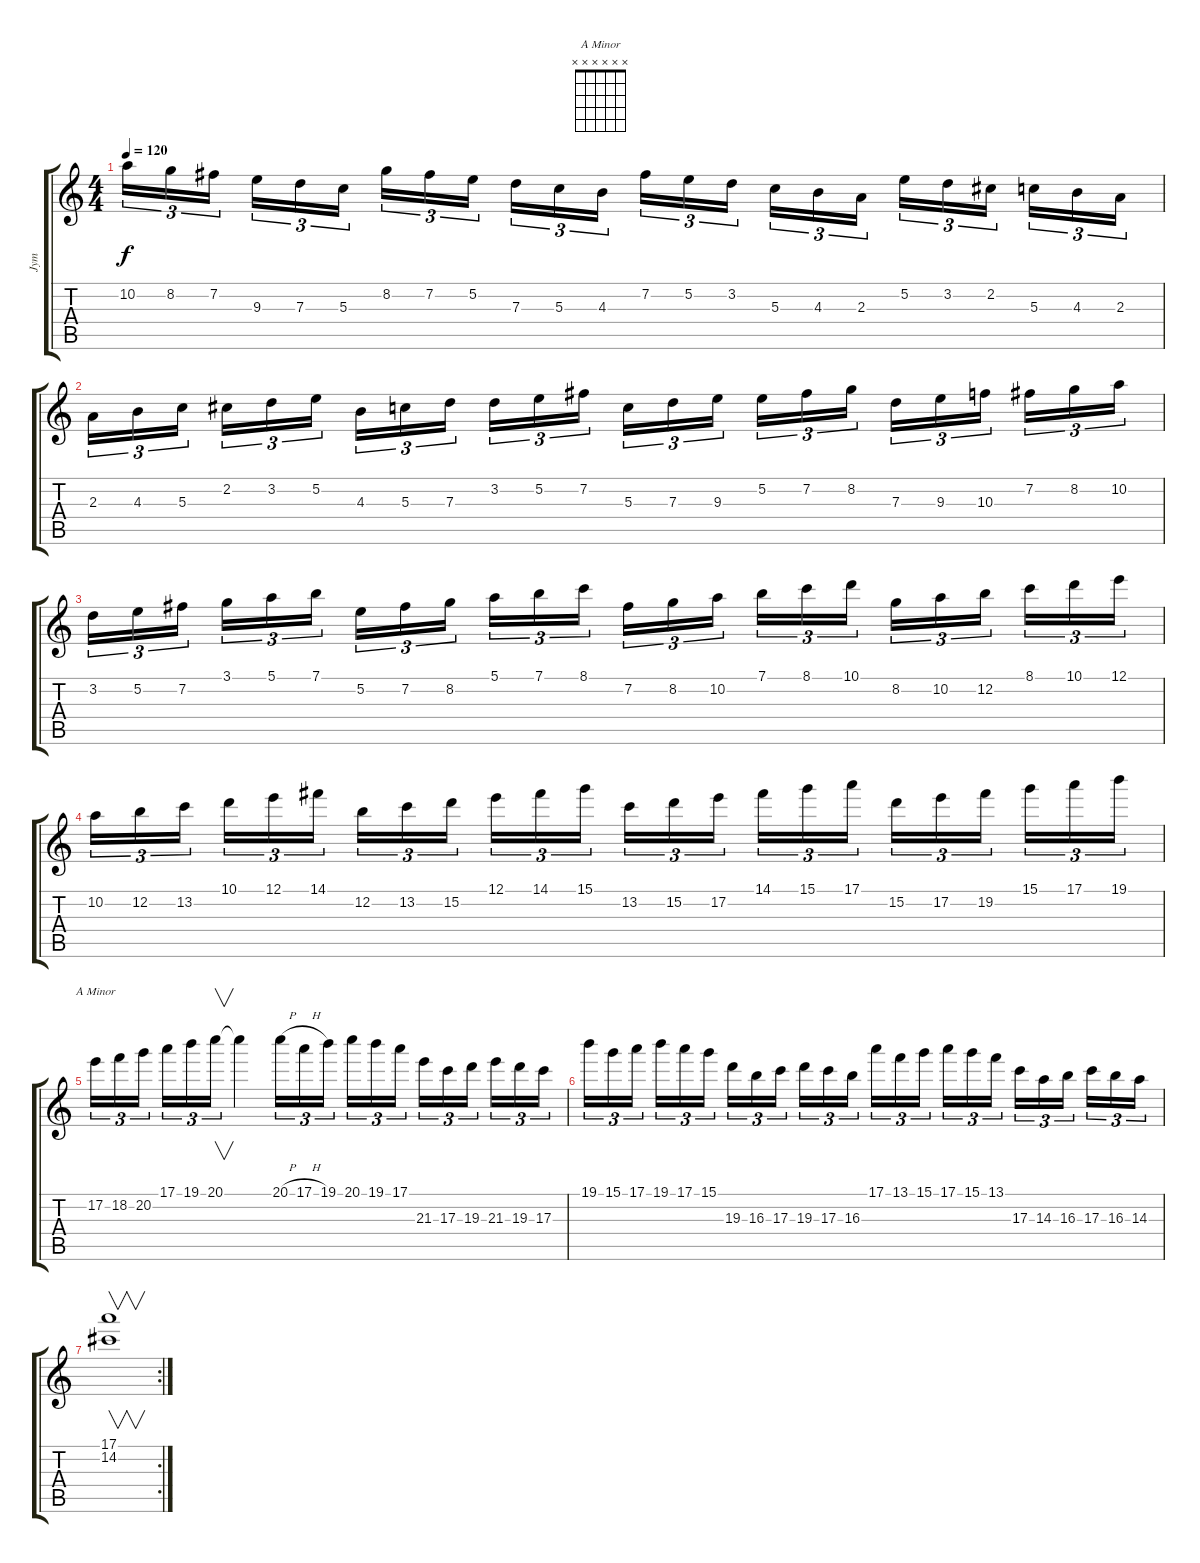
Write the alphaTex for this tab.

\track ("Jym" "Jym") {instrument overdrivenguitar}
\staff {score tabs}
\tuning (E4 B3 G3 D3 A2 E2) {hide}
\chord ("A Minor" x x x x x x) {firstfret 0}
\ts (4 4)
\tempo 120
\clef g2
\ks c
10.2.16{tu (3 2) dy f} 8.2.16{tu (3 2)} 7.2.16{tu (3 2)} 9.3.16{tu (3 2)} 7.3.16{tu (3 2)} 5.3.16{tu (3 2)} 8.2.16{tu (3 2)} 7.2.16{tu (3 2)} 5.2.16{tu (3 2)} 7.3.16{tu (3 2)} 5.3.16{tu (3 2)} 4.3.16{tu (3 2)} 7.2.16{tu (3 2)} 5.2.16{tu (3 2)} 3.2.16{tu (3 2)} 5.3.16{tu (3 2)} 4.3.16{tu (3 2)} 2.3.16{tu (3 2)} 5.2.16{tu (3 2)} 3.2.16{tu (3 2)} 2.2.16{tu (3 2)} 5.3.16{tu (3 2)} 4.3.16{tu (3 2)} 2.3.16{tu (3 2)} |
2.3.16{tu (3 2)} 4.3.16{tu (3 2)} 5.3.16{tu (3 2)} 2.2.16{tu (3 2)} 3.2.16{tu (3 2)} 5.2.16{tu (3 2)} 4.3.16{tu (3 2)} 5.3.16{tu (3 2)} 7.3.16{tu (3 2)} 3.2.16{tu (3 2)} 5.2.16{tu (3 2)} 7.2.16{tu (3 2)} 5.3.16{tu (3 2)} 7.3.16{tu (3 2)} 9.3.16{tu (3 2)} 5.2.16{tu (3 2)} 7.2.16{tu (3 2)} 8.2.16{tu (3 2)} 7.3.16{tu (3 2)} 9.3.16{tu (3 2)} 10.3.16{tu (3 2)} 7.2.16{tu (3 2)} 8.2.16{tu (3 2)} 10.2.16{tu (3 2)} |
3.2.16{tu (3 2)} 5.2.16{tu (3 2)} 7.2.16{tu (3 2)} 3.1.16{tu (3 2)} 5.1.16{tu (3 2)} 7.1.16{tu (3 2)} 5.2.16{tu (3 2)} 7.2.16{tu (3 2)} 8.2.16{tu (3 2)} 5.1.16{tu (3 2)} 7.1.16{tu (3 2)} 8.1.16{tu (3 2)} 7.2.16{tu (3 2)} 8.2.16{tu (3 2)} 10.2.16{tu (3 2)} 7.1.16{tu (3 2)} 8.1.16{tu (3 2)} 10.1.16{tu (3 2)} 8.2.16{tu (3 2)} 10.2.16{tu (3 2)} 12.2.16{tu (3 2)} 8.1.16{tu (3 2)} 10.1.16{tu (3 2)} 12.1.16{tu (3 2)} |
10.2.16{tu (3 2)} 12.2.16{tu (3 2)} 13.2.16{tu (3 2)} 10.1.16{tu (3 2)} 12.1.16{tu (3 2)} 14.1.16{tu (3 2)} 12.2.16{tu (3 2)} 13.2.16{tu (3 2)} 15.2.16{tu (3 2)} 12.1.16{tu (3 2)} 14.1.16{tu (3 2)} 15.1.16{tu (3 2)} 13.2.16{tu (3 2)} 15.2.16{tu (3 2)} 17.2.16{tu (3 2)} 14.1.16{tu (3 2)} 15.1.16{tu (3 2)} 17.1.16{tu (3 2)} 15.2.16{tu (3 2)} 17.2.16{tu (3 2)} 19.2.16{tu (3 2)} 15.1.16{tu (3 2)} 17.1.16{tu (3 2)} 19.1.16{tu (3 2)} |
17.2.16{tu (3 2) ch "A Minor"} 18.2.16{tu (3 2)} 20.2.16{tu (3 2)} 17.1.16{tu (3 2)} 19.1.16{tu (3 2)} 20.1.16{v tu (3 2)} 20.1{t}.4 20.1{h}.16{tu (3 2)} 17.1{h}.16{tu (3 2)} 19.1.16{tu (3 2)} 20.1.16{tu (3 2)} 19.1.16{tu (3 2)} 17.1.16{tu (3 2)} 21.3.16{tu (3 2)} 17.3.16{tu (3 2)} 19.3.16{tu (3 2)} 21.3.16{tu (3 2)} 19.3.16{tu (3 2)} 17.3.16{tu (3 2)} |
19.1.16{tu (3 2)} 15.1.16{tu (3 2)} 17.1.16{tu (3 2)} 19.1.16{tu (3 2)} 17.1.16{tu (3 2)} 15.1.16{tu (3 2)} 19.3.16{tu (3 2)} 16.3.16{tu (3 2)} 17.3.16{tu (3 2)} 19.3.16{tu (3 2)} 17.3.16{tu (3 2)} 16.3.16{tu (3 2)} 17.1.16{tu (3 2)} 13.1.16{tu (3 2)} 15.1.16{tu (3 2)} 17.1.16{tu (3 2)} 15.1.16{tu (3 2)} 13.1.16{tu (3 2)} 17.3.16{tu (3 2)} 14.3.16{tu (3 2)} 16.3.16{tu (3 2)} 17.3.16{tu (3 2)} 16.3.16{tu (3 2)} 14.3.16{tu (3 2)} |
\rc 2
(17.1 14.2).1{v}
